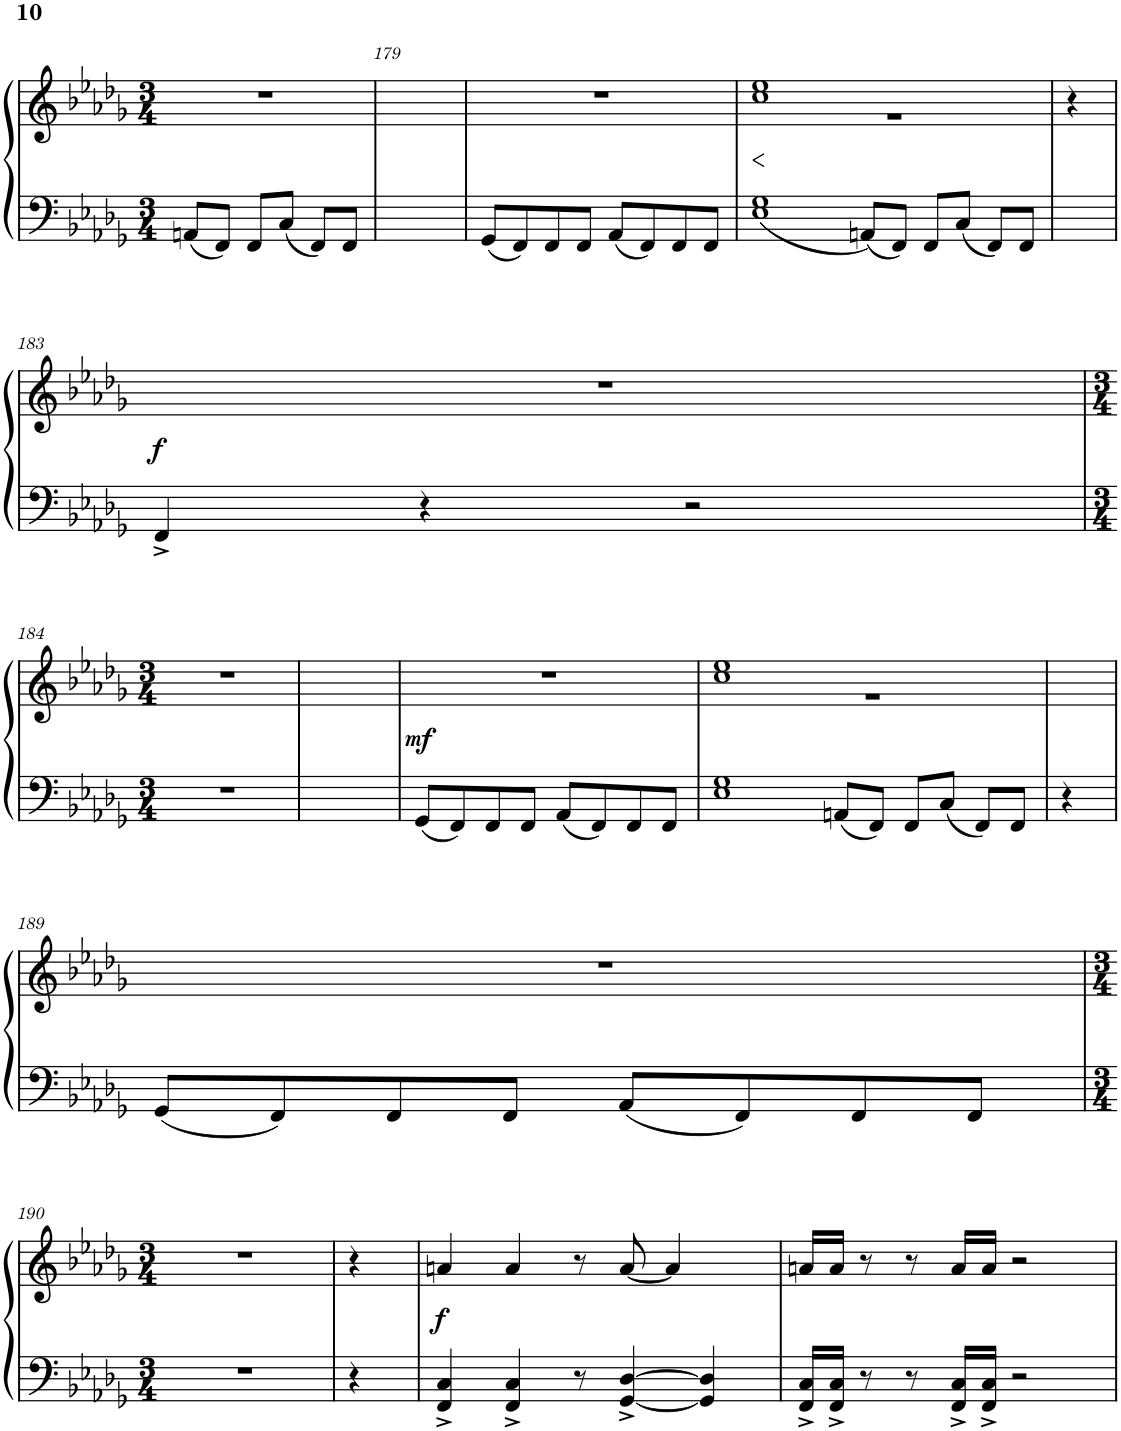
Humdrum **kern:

**kern	**kern	**dynam
*part1	*part1	*part1
*staff2	*staff1	*staff1/2
*I"Piano	*	*
*I'Pno	*	*
!!LO:PB:g=z
*clefF4	*clefG2	*
*k[b-e-a-d-g-]	*k[b-e-a-d-g-]	*
*M3/4	*M3/4	*
=178X1	=178X1	=178X1
8AAn/L	2.r	.
8FF/J	.	.
8FF/L	.	.
8C/J	.	.
8FF/L	.	.
8FF/J	.	.
=179	=179	=179
2.ryy	2.ryy	.
=180	=180	=180
8GG-/L	2.r	.
8FF/	.	.
8FF/	.	.
8FF/J	.	.
8AA-/L	.	.
8FF/	.	.
8FF/	4ryy	.
8FF/J	.	.
=181	=181	=181
*	*^	*
[2.E- [2.G-	[2.cc [2.ee-	2.r	.
4ryy	4ryy	1ryy	.
8AAn/L	2.ryy	.	.
8FF/J	.	.	.
8FF/L	.	.	.
8C/J	.	.	.
8FF/L	.	.	.
8FF/J	.	.	.
*	*v	*v	*
=182	=182	=182
4ryy	4r	.
4E-] 4G-]	4cc] 4ee-]	.
2.ryy	2.r	.
!!LO:LB:g=z
=183	=183	=183
!	!	!LO:DY:a=2
4FF^/	2.r	f
4r	.	.
4r	.	.
4ryy	4r	.
!!LO:LB:g=z
=184	=184	=184
*M3/4	*M3/4	*
2.r	2.r	.
4r	4ryy	.
=185	=185	=185
2.ryy	2.ryy	.
4r	4ryy	.
=186	=186	=186
!	!	!LO:DY:a=2
8GG-/L	2.r	mf
8FF/	.	.
8FF/	.	.
8FF/J	.	.
8AA-/L	.	.
8FF/	.	.
8FF/	4ryy	.
8FF/J	.	.
=187	=187	=187
*	*^	*
[2.E- [2.G-	[2.cc [2.ee-	2.r	.
4ryy	4ryy	1ryy	.
8AAn/L	2.ryy	.	.
8FF/J	.	.	.
8FF/L	.	.	.
8C/J	.	.	.
8FF/L	.	.	.
8FF/J	.	.	.
*	*v	*v	*
=188	=188	=188
4r	2.ryy	.
4E-] 4G-]	.	.
1ryy	.	.
.	4cc] 4ee-]	.
.	2.r	.
4ryy	.	.
!!LO:LB:g=z
=189	=189	=189
8GG-/L	2.r	.
8FF/	.	.
8FF/	.	.
8FF/J	.	.
8AA-/L	.	.
8FF/	.	.
8FF/	4r	.
8FF/J	.	.
!!LO:LB:g=z
=190	=190	=190
*M3/4	*M3/4	*
2.r	2.r	.
=191	=191	=191
4r	4r	.
4r	4ryy	.
=192	=192	=192
!	!	!LO:DY:b
4FF/^ 4C/^	4an/	f
4FF/^ 4C/^	4a/	.
8r	8r	.
[<8GG-/^ [>8D-/^	[<8a/	.
8ryy	4a/]	.
4GG-/] 4D-/]	.	.
.	8ryy	.
=193	=193	=193
16FF/^ 16C/^LL	16an/LL	.
8GG-/_ 8D-/_	16a/JJ	.
.	8r	.
16FF/^ 16C/^JJ	.	.
8r	8r	.
8r	16a/LL	.
.	16a/JJ	.
16FF/^ 16C/^LL	4r	.
16FF/^ 16C/^JJ	.	.
4r	.	.
.	8ryy	.
=194	=194	=194
4r	4r	.
=	=	=
*-	*-	*-
